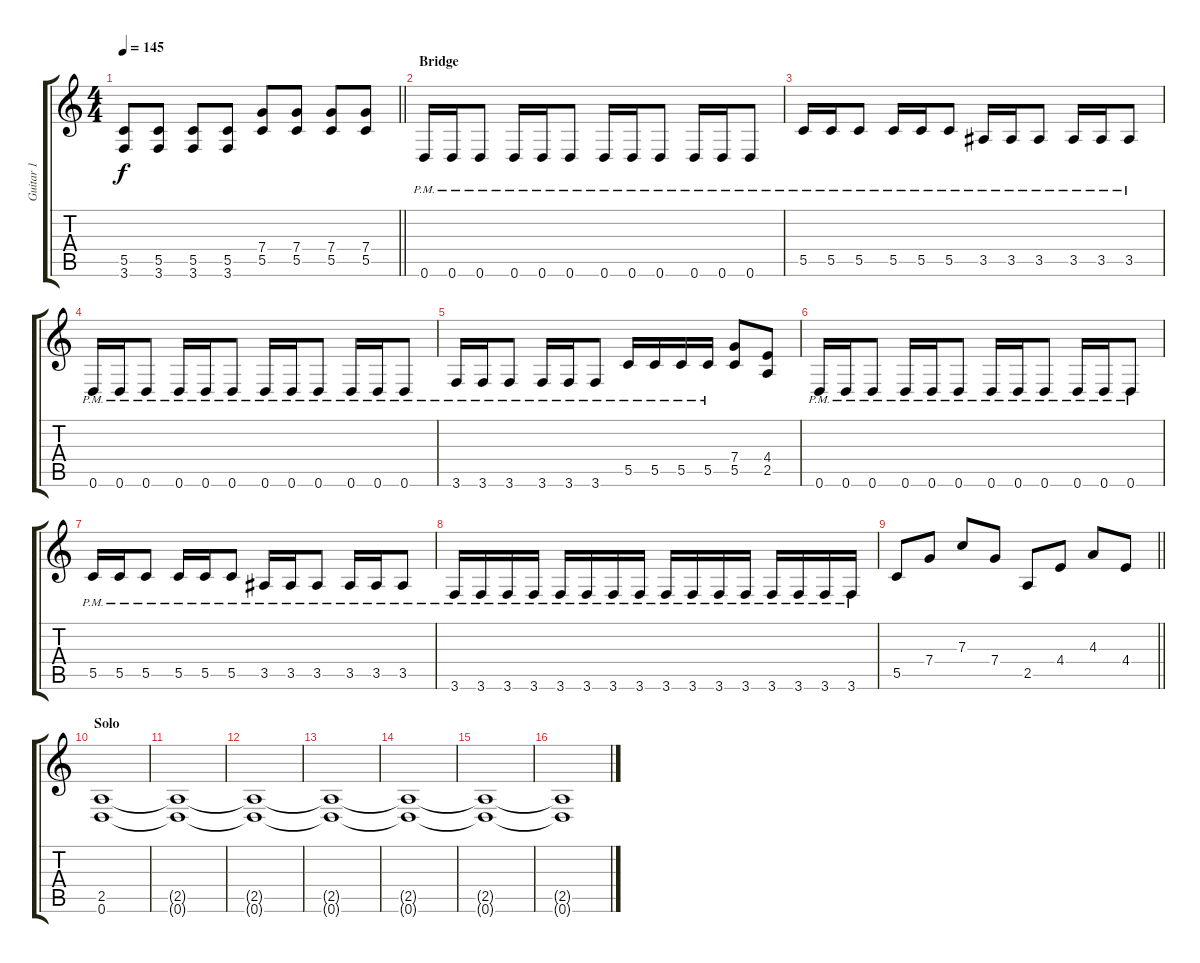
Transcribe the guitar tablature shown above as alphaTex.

\track ("Guitar 1" "Guitar 1") {instrument distortionguitar}
\staff {score tabs}
\tuning (D4 A3 F3 C3 G2 D2) {hide}
\ts (4 4)
\tempo 145
\clef g2
\barLineRight lightlight
\ks c
(5.5 3.6).8{dy f} (5.5 3.6).8 (5.5 3.6).8 (5.5 3.6).8 (7.4 5.5).8 (7.4 5.5).8 (7.4 5.5).8 (7.4 5.5).8 |
\section ("" "Bridge")
0.6{pm}.16 0.6{pm}.16 0.6{pm}.8 0.6{pm}.16 0.6{pm}.16 0.6{pm}.8 0.6{pm}.16 0.6{pm}.16 0.6{pm}.8 0.6{pm}.16 0.6{pm}.16 0.6{pm}.8 |
5.5{pm}.16 5.5{pm}.16 5.5{pm}.8 5.5{pm}.16 5.5{pm}.16 5.5{pm}.8 3.5{pm}.16 3.5{pm}.16 3.5{pm}.8 3.5{pm}.16 3.5{pm}.16 3.5{pm}.8 |
0.6{pm}.16 0.6{pm}.16 0.6{pm}.8 0.6{pm}.16 0.6{pm}.16 0.6{pm}.8 0.6{pm}.16 0.6{pm}.16 0.6{pm}.8 0.6{pm}.16 0.6{pm}.16 0.6{pm}.8 |
3.6{pm}.16 3.6{pm}.16 3.6{pm}.8 3.6{pm}.16 3.6{pm}.16 3.6{pm}.8 5.5{pm}.16 5.5{pm}.16 5.5{pm}.16 5.5{pm}.16 (7.4 5.5).8 (4.4 2.5).8 |
0.6{pm}.16 0.6{pm}.16 0.6{pm}.8 0.6{pm}.16 0.6{pm}.16 0.6{pm}.8 0.6{pm}.16 0.6{pm}.16 0.6{pm}.8 0.6{pm}.16 0.6{pm}.16 0.6{pm}.8 |
5.5{pm}.16 5.5{pm}.16 5.5{pm}.8 5.5{pm}.16 5.5{pm}.16 5.5{pm}.8 3.5{pm}.16 3.5{pm}.16 3.5{pm}.8 3.5{pm}.16 3.5{pm}.16 3.5{pm}.8 |
3.6{pm}.16 3.6{pm}.16 3.6{pm}.16 3.6{pm}.16 3.6{pm}.16 3.6{pm}.16 3.6{pm}.16 3.6{pm}.16 3.6{pm}.16 3.6{pm}.16 3.6{pm}.16 3.6{pm}.16 3.6{pm}.16 3.6{pm}.16 3.6{pm}.16 3.6{pm}.16 |
\barLineRight lightlight
5.5.8 7.4.8 7.3.8 7.4.8 2.5.8 4.4.8 4.3.8 4.4.8 |
\section ("" "Solo")
(2.5 0.6).1 |
(2.5{t} 0.6{t}).1 |
(2.5{t} 0.6{t}).1 |
(2.5{t} 0.6{t}).1 |
(2.5{t} 0.6{t}).1 |
(2.5{t} 0.6{t}).1 |
(2.5{t} 0.6{t}).1
